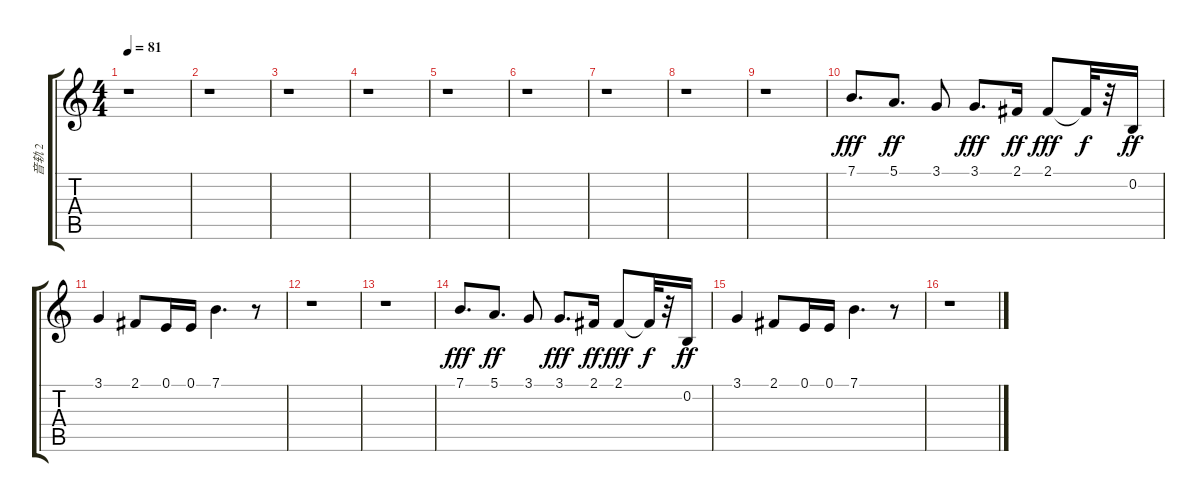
\track ("音轨 2" "音轨 2") {instrument voiceoohs}
\staff {score tabs}
\tuning (E4 B3 G3 D3 A2 E2) {hide}
\ts (4 4)
\tempo 81
\clef g2
\ks c
r.1{dy f} |
r.1 |
r.1 |
r.1 |
r.1 |
r.1 |
r.1 |
r.1 |
r.1 |
7.1.8{d dy fff} 5.1.8{d dy ff} 3.1.8 3.1.8{d dy fff} 2.1.16{dy ff} 2.1.8{dy fff} 2.1{t}.32{dy f} r.32 0.2.16{dy ff} |
3.1.4 2.1.8 0.1.16 0.1.16 7.1.4{d} r.8 |
r.1 |
r.1 |
7.1.8{d dy fff} 5.1.8{d dy ff} 3.1.8 3.1.8{d dy fff} 2.1.16{dy ff} 2.1.8{dy fff} 2.1{t}.32{dy f} r.32 0.2.16{dy ff} |
3.1.4 2.1.8 0.1.16 0.1.16 7.1.4{d} r.8 |
r.1
